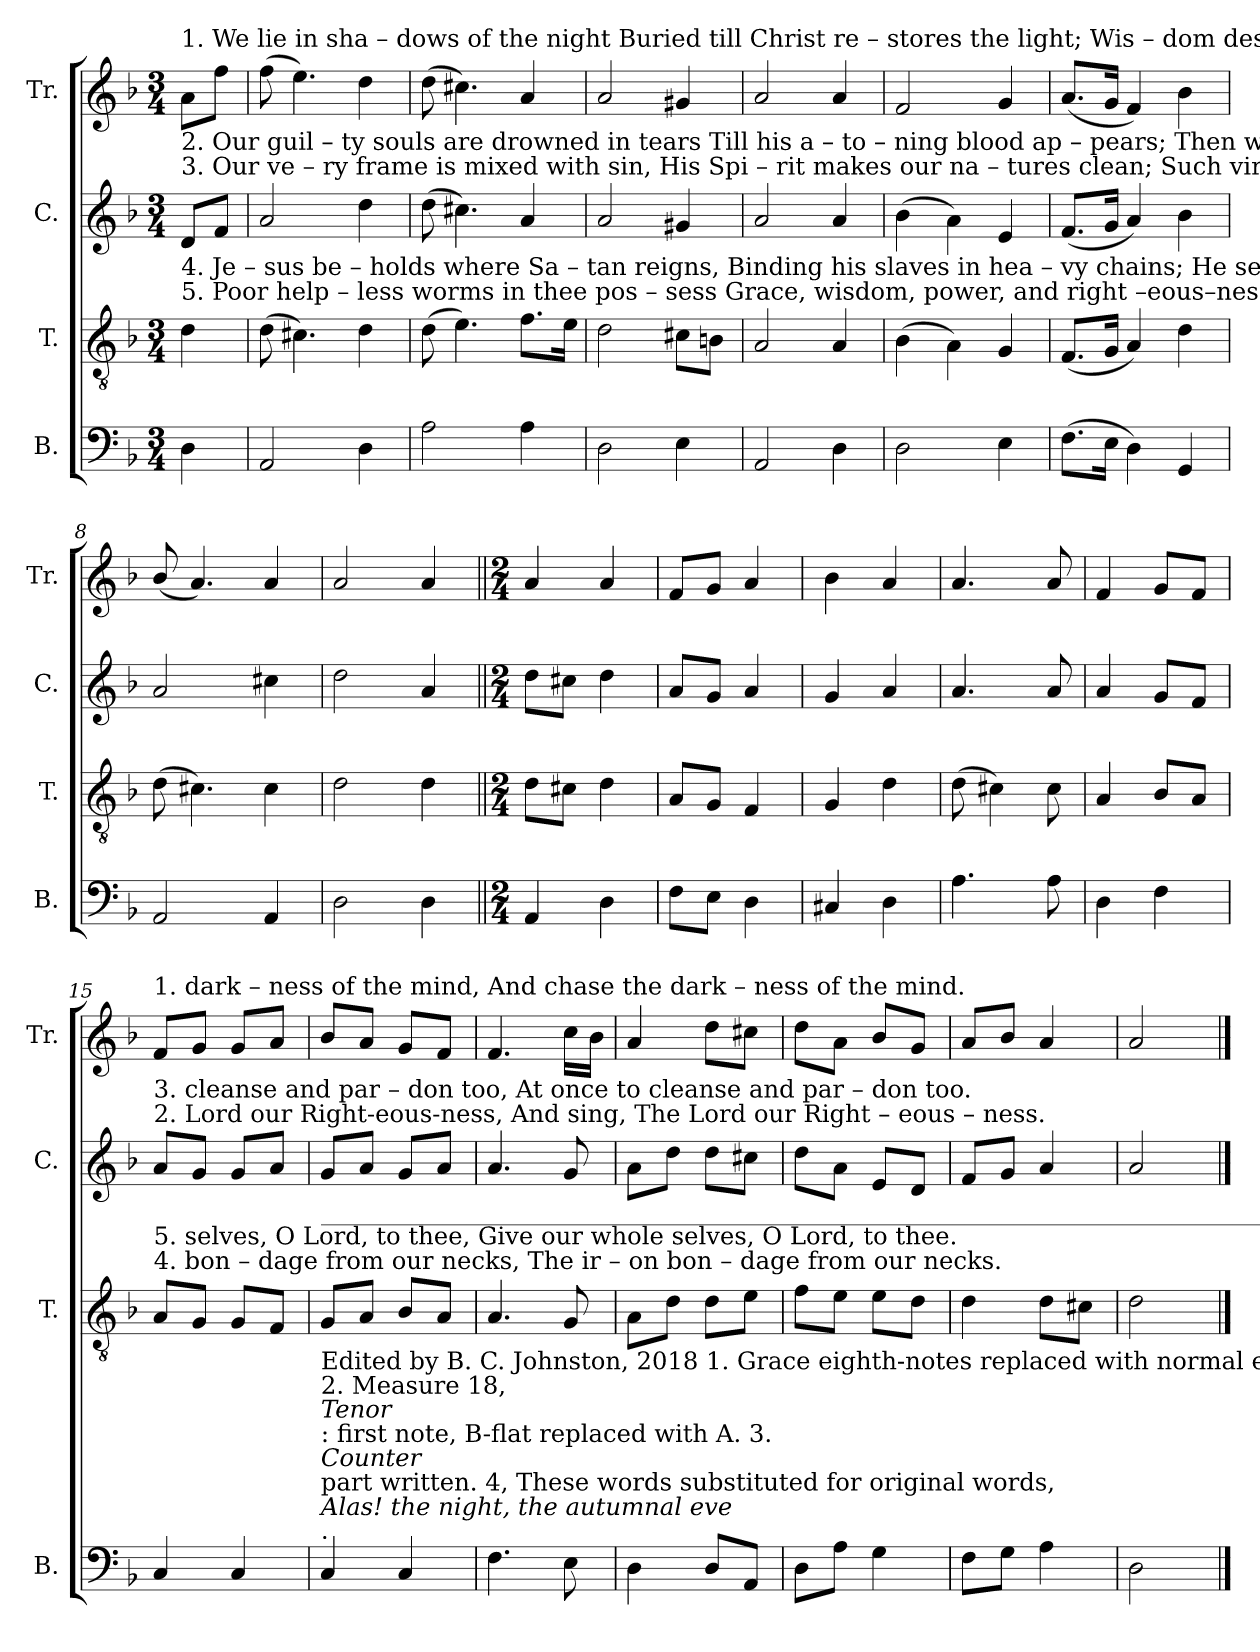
**kern	**kern	**kern	**kern
*part4	*part3	*part2	*part1
*staff4	*staff3	*staff2	*staff1
*I"B.	*I"T.	*I"C.	*I"Tr.
*I'B.	*I'T.	*I'C.	*I'Tr.
*clefF4	*clefGv2	*clefG2	*clefG2
*k[b-]	*k[b-]	*k[b-]	*k[b-]
*M3/4	*M3/4	*M3/4	*M3/4
*MM70	*MM70	*MM70	*MM70
=1	=1	=1	=1
!	!	!	!LO:TX:a:t=1.  We      lie           in     sha     –    dows      of      the       night   Buried      till    Christ     re  –  stores   the  light;  Wis  –  dom    descends   to   heal   the   blind,   And   chase the
!	!	!LO:TX:a:t=3.  Our      ve      –    ry    frame       is          mixed    with   sin,   His  Spi – rit      makes    our   na  –  tures   clean;  Such   vir – tues   from  his  sufferings  flow,     At    once   to	!
!	!	!LO:TX:a:t=2.  Our      guil   –    ty    souls        are       drowned  in  tears   Till  his     a   –   to     –    ning  blood   ap – pears;  Then   we      a  – wake  from  deep  distress,    And sing, The	!
!	!LO:TX:a:t=5.  Poor   help  –   less  worms      in         thee     pos  –  sess   Grace, wisdom, power, and  right –eous–ness;  Thou     art      our     mighty    All,  and   we         Give   our  whole	!	!
!	!LO:TX:a:t=4.  Je   –   sus          be  – holds      where   Sa   –   tan   reigns,  Binding   his     slaves    in     hea   –   vy chains;  He         sets   the  prisoners free,  and  breaks   The     ir  –  on	!	!
4D!\	4d!\	8d!/L	8a!\L
.	.	8f!/J	8ff!\J
=2	=2	=2	=2
2AA!/	(8d!\	2a!/	(8ff!\
.	4.c#X!\)	.	4.ee!\)
4D!\	4d!\	4dd!\	4dd!\
=3	=3	=3	=3
2A!\	(8d!\	(8dd!\	(8dd!\
.	4.e!\)	4.cc#X!\)	4.cc#X!\)
4A!\	8.f!\L	4a!/	4a!/
.	16e!\Jk	.	.
=4	=4	=4	=4
2D!\	2d!\	2a!/	2a!/
4E!\	8c#X!\L	4g#X!/	4g#X!/
.	8Bn!\J	.	.
=5	=5	=5	=5
2AA!/	2A!/	2a!/	2a!/
4D!\	4A!/	4a!/	4a!/
=6	=6	=6	=6
2D!\	(4B-!\	(4b-!\	2f!/
.	4A!\)	4a!\)	.
4E!\	4G!/	4e!/	4g!/
=7	=7	=7	=7
(8.F!\L	(8.F!/L	(8.f!/L	(8.a!/L
16E!\Jk	16G!/Jk	16g!/Jk	16g!/Jk
4D!\)	4A!/)	4a!/)	4f!/)
4GG!/	4d!\	4b-!\	4b-!\
=8	=8	=8	=8
2AA!/	(8d!\	2a!/	(8b-!/
.	4.c#X!\)	.	4.a!/)
4AA!/	4c#!\	4cc#X!\	4a!/
=9	=9	=9	=9
2D!\	2d!\	2dd!\	2a!/
4D!\	4d!\	4a!/	4a!/
=10||	=10||	=10||	=10||
*M2/4	*M2/4	*M2/4	*M2/4
4AA!/	8d!\L	8dd!\L	4a!/
.	8c#X!\J	8cc#X!\J	.
4D!\	4d!\	4dd!\	4a!/
=11	=11	=11	=11
8F!\L	8A!/L	8a!/L	8f!/L
8E!\J	8G!/J	8g!/J	8g!/J
4D!\	4F!/	4a!/	4a!/
=12	=12	=12	=12
4C#X!/	4G!/	4g!/	4b-!\
4D!\	4d!\	4a!/	4a!/
=13	=13	=13	=13
4.A!\	(8d!\	4.a!/	4.a!/
.	4c#X!\)	.	.
8A!\	8c#!\	8a!/	8a!/
=14	=14	=14	=14
4D!\	4A!/	4a!/	4f!/
4F!\	8B-!/L	8g!/L	8g!/L
.	8A!/J	8f!/J	8f!/J
=15	=15	=15	=15
!	!	!	!LO:TX:a:t=1.  dark – ness   of      the      mind,  And  chase   the        dark  – ness    of      the        mind.
!	!	!LO:TX:a:t=2.  Lord  our     Right-eous-ness,   And    sing,   The         Lord    our     Right – eous – ness.	!
!	!	!LO:TX:a:t=3.  cleanse and  par  –  don   too,    At      once     to        cleanse  and     par    –   don     too.	!
!	!LO:TX:a:t=4.  bon – dage   from   our  necks,   The   ir    –   on           bon – dage   from   our      necks.	!	!
!	!LO:TX:a:t=5.  selves,  O      Lord,    to     thee,    Give  our      whole    selves,  O      Lord,     to        thee.	!	!
4C!/	8A!/L	8a!/L	8f!/L
.	8G!/J	8g!/J	8g!/J
4C!/	8G!/L	8g!/L	8g!/L
.	8F!/J	8a!/J	8a!/J
=16	=16	=16	=16
!	!LO:TX:a:t=_______________________________________________________________________________________________________________________________________________________________________________________________	!	!
!	!LO:TX:b:t=Edited by B. C. Johnston, 2018       1. Grace eighth-notes replaced with normal eighth-notes in measures 2 (Tr, T), 3 (Tr, T), 8 (Tr, T), 10 (T), 13 (T), and 20 (T).	!	!
!	!LO:TX:b:t=2. Measure 18,	!	!
!	!LO:TX:b:i:t=Tenor	!	!
!	!LO:TX:b:t=&colon; first note, B-flat replaced with A.     3.	!	!
!	!LO:TX:b:i:t=Counter	!	!
!	!LO:TX:b:t=part written.     4, These words substituted for original words,	!	!
!	!LO:TX:b:i:t=Alas! the night, the autumnal eve	!	!
!	!LO:TX:b:t=.	!	!
4C!/	8G!/L	8g!/L	8b-!/L
.	8A!/J	8a!/J	8a!/J
4C!/	8B-!/L	8g!/L	8g!/L
.	8A!/J	8a!/J	8f!/J
=17	=17	=17	=17
4.F!\	4.A!/	4.a!/	4.f!/
8E!\	8G!/	8g!/	16cc!\LL
.	.	.	16b-!\JJ
=18	=18	=18	=18
4D!\	8A!\L	8a!\L	4a!/
.	8d!\J	8dd!\J	.
8D!/L	8d!\L	8dd!\L	8dd!\L
8AA!/J	8e!\J	8cc#X!\J	8cc#X!\J
=19	=19	=19	=19
8D!\L	8f!\L	8dd!\L	8dd!\L
8A!\J	8e!\J	8a!\J	8a!\J
4G!\	8e!\L	8e!/L	8b-!/L
.	8d!\J	8d!/J	8g!/J
=20	=20	=20	=20
8F!\L	4d!\	8f!/L	8a!/L
8G!\J	.	8g!/J	8b-!/J
4A!\	8d!\L	4a!/	4a!/
.	8c#X!\J	.	.
=21	=21	=21	=21
2D!\	2d!\	2a!/	2a!/
==	==	==	==
*-	*-	*-	*-
